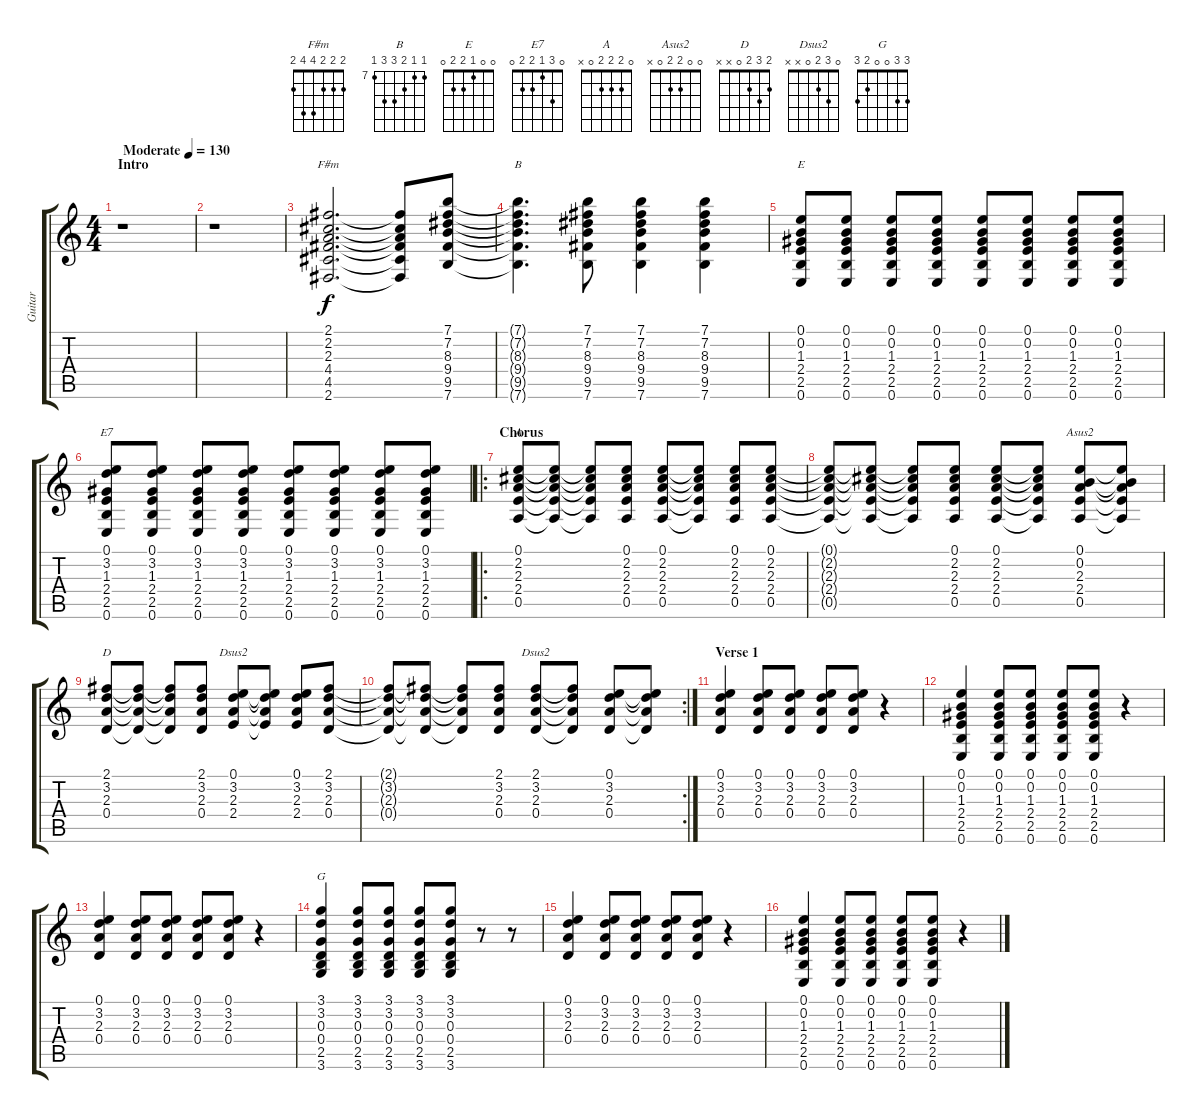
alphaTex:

\track ("Guitar" "Guitar") {instrument acousticguitarsteel}
\staff {score tabs}
\tuning (E4 B3 G3 D3 A2 E2) {hide}
\chord ("F#m" 2 2 2 4 4 2)
\chord ("B" 7 7 8 9 9 7) {firstfret 7}
\chord ("E" 0 0 1 2 2 0)
\chord ("E7" 0 3 1 2 2 0)
\chord ("A" 0 2 2 2 0 x)
\chord ("Asus2" 0 0 2 2 0 x)
\chord ("D" 2 3 2 0 x x)
\chord ("Dsus2" 0 3 2 2 x x)
\chord ("Dsus2" 0 3 2 0 x x)
\chord ("G" 3 3 0 0 2 3)
\ts (4 4)
\section ("" "Intro")
\tempo (130 "Moderate")
\clef g2
\ks c
r.1{dy f instrument acousticguitarsteel} |
r.1 |
(2.1 2.2 2.3 4.4 4.5 2.6).2{d ch "F#m"} (2.1{t} 2.2{t} 2.3{t} 4.4{t} 4.5{t} 2.6{t}).8 (7.1 7.2 8.3 9.4 9.5 7.6).8 |
(7.1{t} 7.2{t} 8.3{t} 9.4{t} 9.5{t} 7.6{t}).4{d ch "B"} (7.1 7.2 8.3 9.4 9.5 7.6).8 (7.1 7.2 8.3 9.4 9.5 7.6).4 (7.1 7.2 8.3 9.4 9.5 7.6).4 |
(0.1 0.2 1.3 2.4 2.5 0.6).8{ch "E"} (0.1 0.2 1.3 2.4 2.5 0.6).8 (0.1 0.2 1.3 2.4 2.5 0.6).8 (0.1 0.2 1.3 2.4 2.5 0.6).8 (0.1 0.2 1.3 2.4 2.5 0.6).8 (0.1 0.2 1.3 2.4 2.5 0.6).8 (0.1 0.2 1.3 2.4 2.5 0.6).8 (0.1 0.2 1.3 2.4 2.5 0.6).8 |
(0.1 3.2 1.3 2.4 2.5 0.6).8{ch "E7"} (0.1 3.2 1.3 2.4 2.5 0.6).8 (0.1 3.2 1.3 2.4 2.5 0.6).8 (0.1 3.2 1.3 2.4 2.5 0.6).8 (0.1 3.2 1.3 2.4 2.5 0.6).8 (0.1 3.2 1.3 2.4 2.5 0.6).8 (0.1 3.2 1.3 2.4 2.5 0.6).8 (0.1 3.2 1.3 2.4 2.5 0.6).8 |
\ro
\section ("" "Chorus")
(0.1 2.2 2.3 2.4 0.5).8{ch "A"} (0.1{t} 2.2{t} 2.3{t} 2.4{t} 0.5{t}).8 (0.1{t} 2.2{t} 2.3{t} 2.4{t} 0.5{t}).8 (0.1 2.2 2.3 2.4 0.5).8 (0.1 2.2 2.3 2.4 0.5).8 (0.1{t} 2.2{t} 2.3{t} 2.4{t} 0.5{t}).8 (0.1 2.2 2.3 2.4 0.5).8 (0.1 2.2 2.3 2.4 0.5).8 |
(0.1{t} 2.2{t} 2.3{t} 2.4{t} 0.5{t}).8 (0.1{t} 2.2{t} 2.3{t} 2.4{t} 0.5{t}).8 (0.1{t} 2.2{t} 2.3{t} 2.4{t} 0.5{t}).8 (0.1 2.2 2.3 2.4 0.5).8 (0.1 2.2 2.3 2.4 0.5).8 (0.1{t} 2.2{t} 2.3{t} 2.4{t} 0.5{t}).8 (0.1 0.2 2.3 2.4 0.5).8{ch "Asus2"} (0.1{t} 0.2{t} 2.3{t} 2.4{t} 0.5{t}).8 |
(2.1 3.2 2.3 0.4).8{ch "D"} (2.1{t} 3.2{t} 2.3{t} 0.4{t}).8 (2.1{t} 3.2{t} 2.3{t} 0.4{t}).8 (2.1 3.2 2.3 0.4).8 (0.1 3.2 2.3 2.4).8{ch "Dsus2"} (0.1{t} 3.2{t} 2.3{t} 2.4{t}).8 (0.1 3.2 2.3 2.4).8 (2.1 3.2 2.3 0.4).8 |
\rc 2
(2.1{t} 3.2{t} 2.3{t} 0.4{t}).8 (2.1{t} 3.2{t} 2.3{t} 0.4{t}).8 (2.1{t} 3.2{t} 2.3{t} 0.4{t}).8 (2.1 3.2 2.3 0.4).8 (2.1 3.2 2.3 0.4).8{ch "Dsus2"} (2.1{t} 3.2{t} 2.3{t} 0.4{t}).8 (0.1 3.2 2.3 0.4).8 (0.1{t} 3.2{t} 2.3{t} 0.4{t}).8 |
\section ("" "Verse 1")
(0.1 3.2 2.3 0.4).4 (0.1 3.2 2.3 0.4).8 (0.1 3.2 2.3 0.4).8 (0.1 3.2 2.3 0.4).8 (0.1 3.2 2.3 0.4).8 r.4 |
(0.1 0.2 1.3 2.4 2.5 0.6).4 (0.1 0.2 1.3 2.4 2.5 0.6).8 (0.1 0.2 1.3 2.4 2.5 0.6).8 (0.1 0.2 1.3 2.4 2.5 0.6).8 (0.1 0.2 1.3 2.4 2.5 0.6).8 r.4 |
(0.1 3.2 2.3 0.4).4 (0.1 3.2 2.3 0.4).8 (0.1 3.2 2.3 0.4).8 (0.1 3.2 2.3 0.4).8 (0.1 3.2 2.3 0.4).8 r.4 |
(3.1 3.2 0.3 0.4 2.5 3.6).4{ch "G"} (3.1 3.2 0.3 0.4 2.5 3.6).8 (3.1 3.2 0.3 0.4 2.5 3.6).8 (3.1 3.2 0.3 0.4 2.5 3.6).8 (3.1 3.2 0.3 0.4 2.5 3.6).8 r.8 r.8 |
(0.1 3.2 2.3 0.4).4 (0.1 3.2 2.3 0.4).8 (0.1 3.2 2.3 0.4).8 (0.1 3.2 2.3 0.4).8 (0.1 3.2 2.3 0.4).8 r.4 |
(0.1 0.2 1.3 2.4 2.5 0.6).4 (0.1 0.2 1.3 2.4 2.5 0.6).8 (0.1 0.2 1.3 2.4 2.5 0.6).8 (0.1 0.2 1.3 2.4 2.5 0.6).8 (0.1 0.2 1.3 2.4 2.5 0.6).8 r.4
